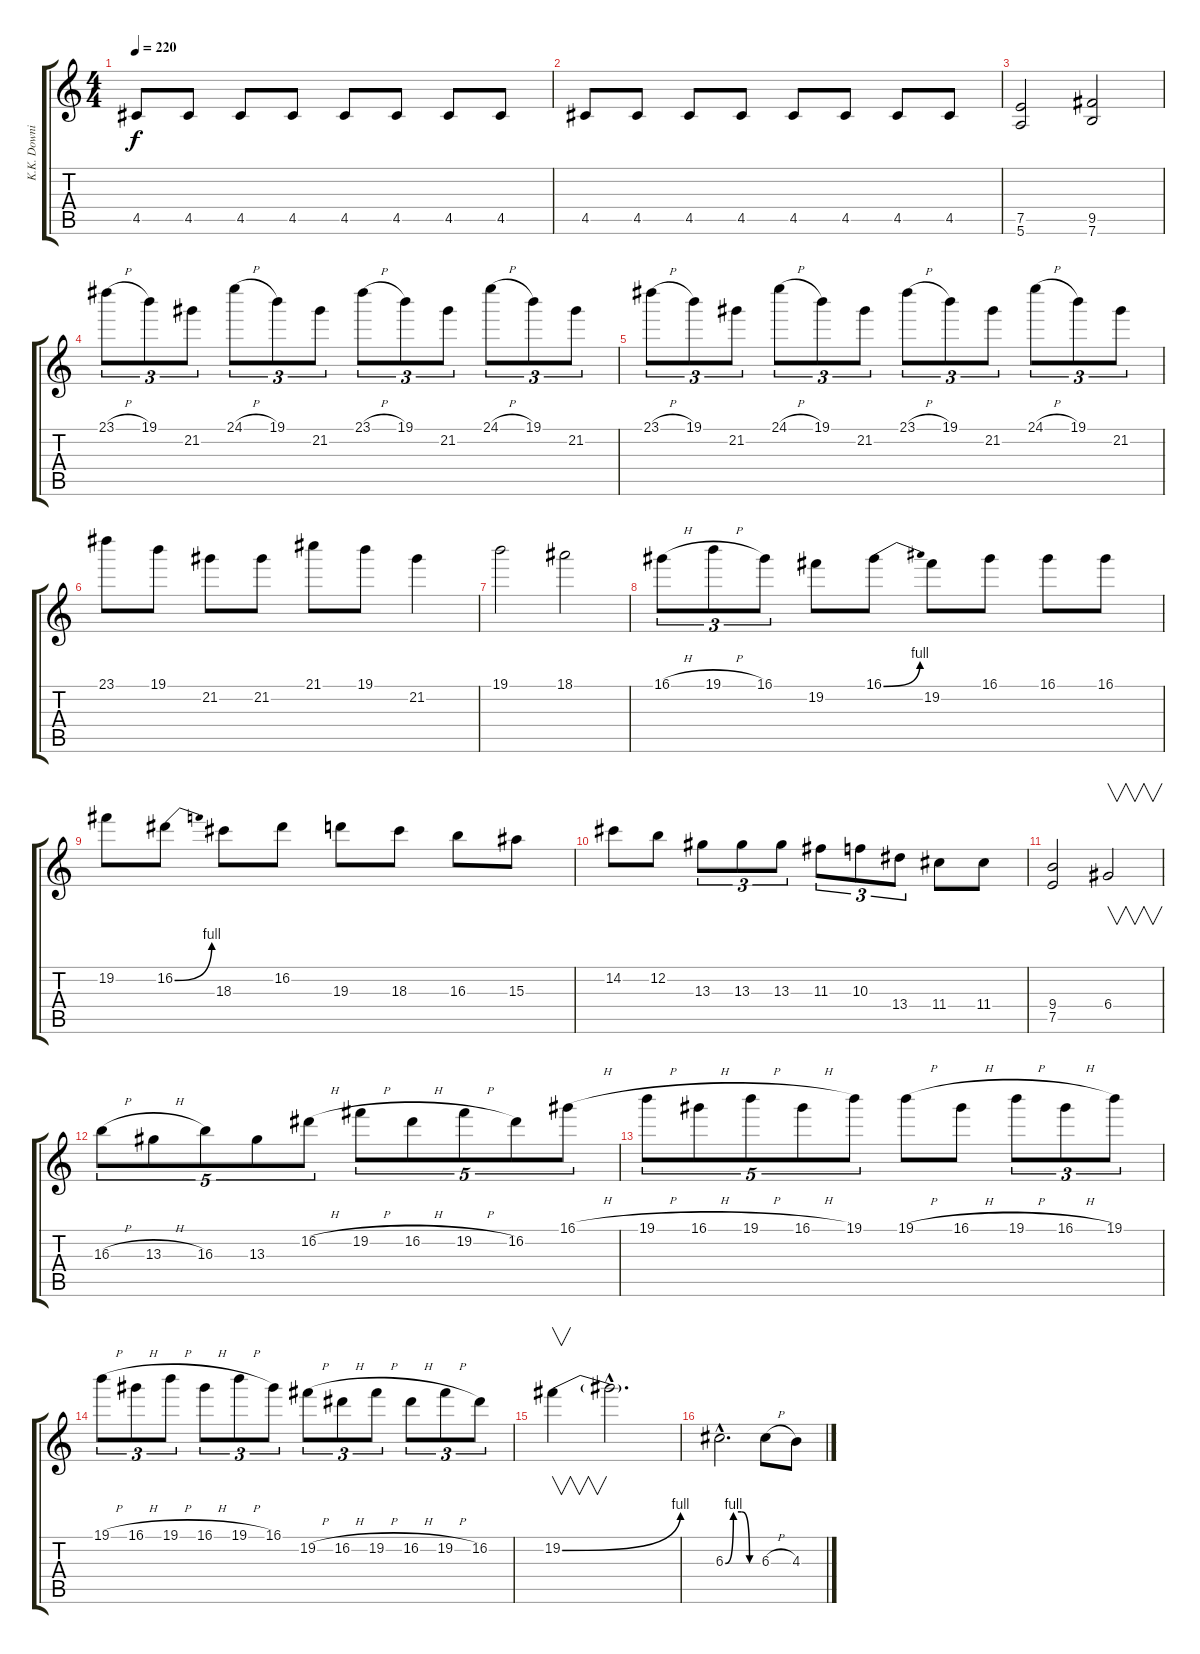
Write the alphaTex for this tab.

\track ("K.K. Downing" "K.K. Downi") {instrument distortionguitar}
\staff {score tabs}
\tuning (E4 B3 G3 D3 A2 E2) {hide}
\ts (4 4)
\tempo 220
\clef g2
\ks c
4.5.8{dy f} 4.5.8 4.5.8 4.5.8 4.5.8 4.5.8 4.5.8 4.5.8 |
4.5.8 4.5.8 4.5.8 4.5.8 4.5.8 4.5.8 4.5.8 4.5.8 |
(7.5 5.6).2 (9.5 7.6).2 |
23.1{h}.8{tu (3 2)} 19.1.8{tu (3 2)} 21.2.8{tu (3 2)} 24.1{h}.8{tu (3 2)} 19.1.8{tu (3 2)} 21.2.8{tu (3 2)} 23.1{h}.8{tu (3 2)} 19.1.8{tu (3 2)} 21.2.8{tu (3 2)} 24.1{h}.8{tu (3 2)} 19.1.8{tu (3 2)} 21.2.8{tu (3 2)} |
23.1{h}.8{tu (3 2)} 19.1.8{tu (3 2)} 21.2.8{tu (3 2)} 24.1{h}.8{tu (3 2)} 19.1.8{tu (3 2)} 21.2.8{tu (3 2)} 23.1{h}.8{tu (3 2)} 19.1.8{tu (3 2)} 21.2.8{tu (3 2)} 24.1{h}.8{tu (3 2)} 19.1.8{tu (3 2)} 21.2.8{tu (3 2)} |
23.1.8 19.1.8 21.2.8 21.2.8 21.1.8 19.1.8 21.2.4 |
19.1.2 18.1.2 |
16.1{h}.8{tu (3 2)} 19.1{h}.8{tu (3 2)} 16.1.8{tu (3 2)} 19.2.8 16.1{be (bend 0 0 60 4)}.8 19.2.8 16.1.8 16.1.8 16.1.8 |
19.2.8 16.2{be (bend 0 0 60 4)}.8 18.3.8 16.2.8 19.3.8 18.3.8 16.3.8 15.3.8 |
14.2.8 12.2.8 13.3.8{tu (3 2)} 13.3.8{tu (3 2)} 13.3.8{tu (3 2)} 11.3.8{tu (3 2)} 10.3.8{tu (3 2)} 13.4.8{tu (3 2)} 11.4.8 11.4.8 |
(9.4 7.5).2 6.4.2{v} |
16.3{h}.8{tu (5 4)} 13.3{h}.8{tu (5 4)} 16.3.8{tu (5 4)} 13.3.8{tu (5 4)} 16.2{h}.8{tu (5 4)} 19.2{h}.8{tu (5 4)} 16.2{h}.8{tu (5 4)} 19.2{h}.8{tu (5 4)} 16.2.8{tu (5 4)} 16.1{h}.8{tu (5 4)} |
19.1{h}.8{tu (5 4)} 16.1{h}.8{tu (5 4)} 19.1{h}.8{tu (5 4)} 16.1{h}.8{tu (5 4)} 19.1.8{tu (5 4)} 19.1{h}.8 16.1{h}.8 19.1{h}.8{tu (3 2)} 16.1{h}.8{tu (3 2)} 19.1.8{tu (3 2)} |
19.1{h}.8{tu (3 2)} 16.1{h}.8{tu (3 2)} 19.1{h}.8{tu (3 2)} 16.1{h}.8{tu (3 2)} 19.1{h}.8{tu (3 2)} 16.1.8{tu (3 2)} 19.2{h}.8{tu (3 2)} 16.2{h}.8{tu (3 2)} 19.2{h}.8{tu (3 2)} 16.2{h}.8{tu (3 2)} 19.2{h}.8{tu (3 2)} 16.2.8{tu (3 2)} |
19.2{be (bend 0 0 60 4)}.4{v} 19.2{hac t}.2{d} |
6.3{be (custom 0 0 15 4 30 4 45 0 60 0) hac}.2{d} 6.3{h}.8 4.3{h}.8
